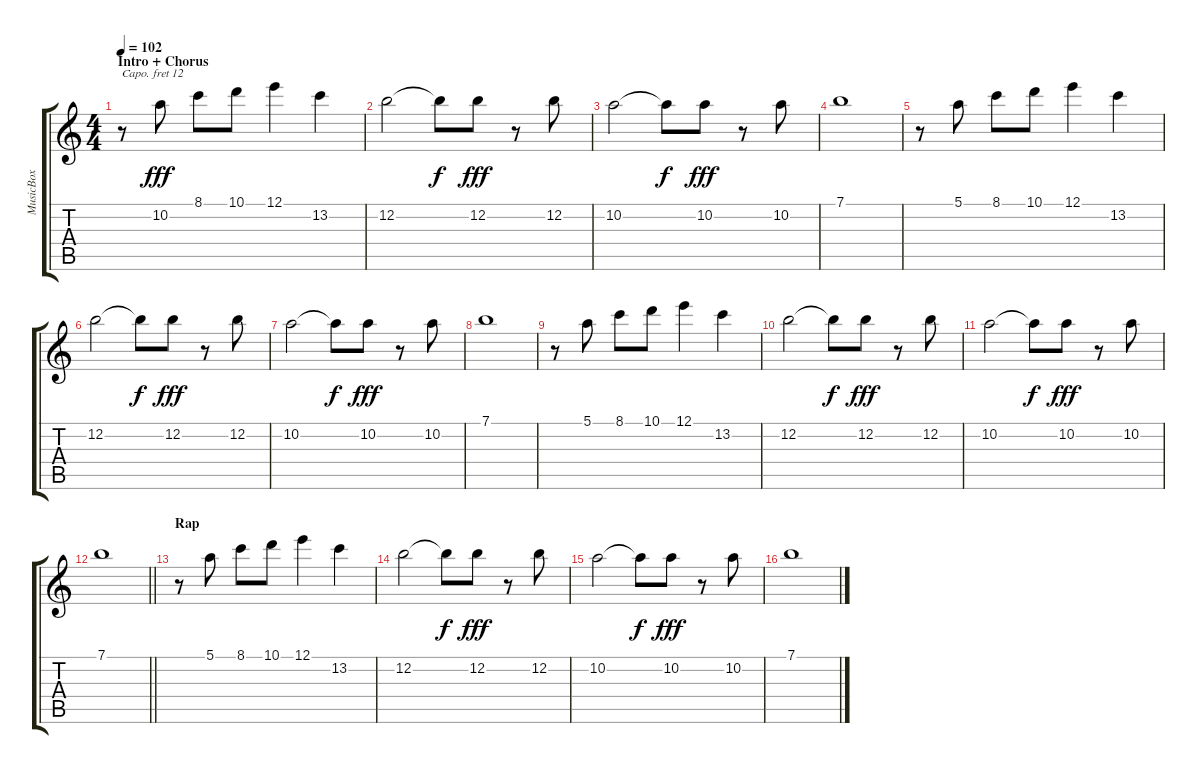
\track ("MusicBox" "MusicBox") {instrument musicbox}
\staff {score tabs}
\capo 12
\tuning (E4 B3 G3 D3 A2 E2) {hide}
\ts (4 4)
\section ("" "Intro + Chorus")
\tempo 102
\clef g2
\ks c
r.8{dy fff instrument musicbox} 10.2.8 8.1.8 10.1.8 12.1.4 13.2.4 |
12.2.2 12.2{t}.8{dy f} 12.2.8{dy fff} r.8 12.2.8 |
10.2.2 10.2{t}.8{dy f} 10.2.8{dy fff} r.8 10.2.8 |
7.1.1 |
r.8 5.1.8 8.1.8 10.1.8 12.1.4 13.2.4 |
12.2.2 12.2{t}.8{dy f} 12.2.8{dy fff} r.8 12.2.8 |
10.2.2 10.2{t}.8{dy f} 10.2.8{dy fff} r.8 10.2.8 |
7.1.1 |
r.8 5.1.8 8.1.8 10.1.8 12.1.4 13.2.4 |
12.2.2 12.2{t}.8{dy f} 12.2.8{dy fff} r.8 12.2.8 |
10.2.2 10.2{t}.8{dy f} 10.2.8{dy fff} r.8 10.2.8 |
\barLineRight lightlight
7.1.1 |
\section ("" "Rap")
r.8 5.1.8 8.1.8 10.1.8 12.1.4 13.2.4 |
12.2.2 12.2{t}.8{dy f} 12.2.8{dy fff} r.8 12.2.8 |
10.2.2 10.2{t}.8{dy f} 10.2.8{dy fff} r.8 10.2.8 |
7.1.1
